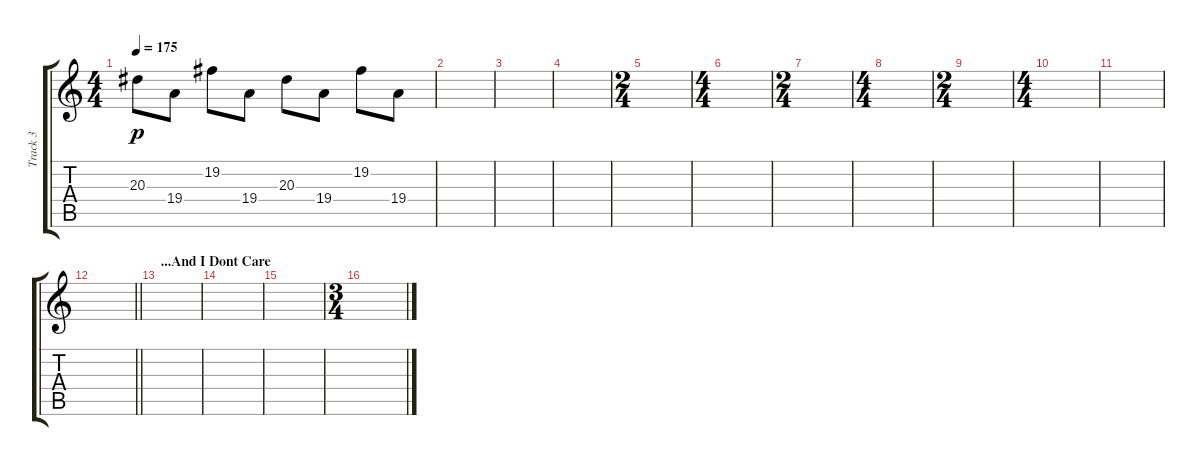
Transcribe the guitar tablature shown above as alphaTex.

\track ("Track 3" "Track 3") {instrument lead2sawtooth}
\staff {score tabs}
\tuning (E4 B3 G3 D3 A2 E2) {hide}
\ts (4 4)
\tempo 175
\clef g2
\ks c
20.3.8{dy p} 19.4.8 19.2.8 19.4.8 20.3.8 19.4.8 19.2.8 19.4.8 |
|
|
|
\ts (2 4)
|
\ts (4 4)
|
\ts (2 4)
|
\ts (4 4)
|
\ts (2 4)
|
\ts (4 4)
|
|
\barLineRight lightlight
|
\section ("" "...And I Dont Care")
|
|
|
\ts (3 4)
